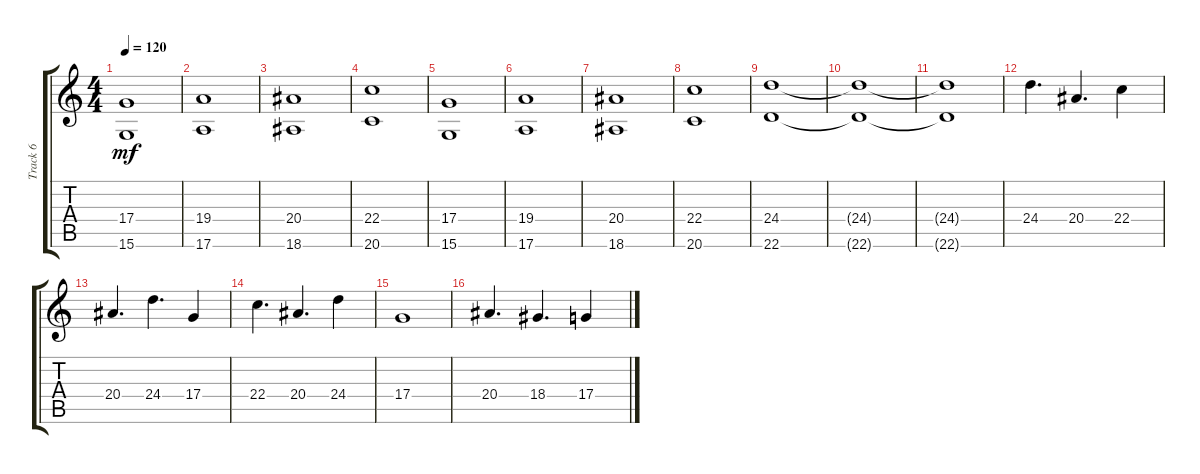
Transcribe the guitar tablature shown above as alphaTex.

\track ("Track 6" "Track 6") {instrument synthvoice}
\staff {score tabs}
\tuning (E4 B3 G3 D3 A2 E2) {hide}
\ts (4 4)
\tempo 120
\clef g2
\ks c
(17.4 15.6).1{dy mf} |
(19.4 17.6).1 |
(20.4 18.6).1 |
(22.4 20.6).1 |
(17.4 15.6).1 |
(19.4 17.6).1 |
(20.4 18.6).1 |
(22.4 20.6).1 |
(24.4 22.6).1 |
(24.4{t} 22.6{t}).1 |
(24.4{t} 22.6{t}).1 |
24.4.4{d} 20.4.4{d} 22.4.4 |
20.4.4{d} 24.4.4{d} 17.4.4 |
22.4.4{d} 20.4.4{d} 24.4.4 |
17.4.1 |
20.4.4{d} 18.4.4{d} 17.4.4
